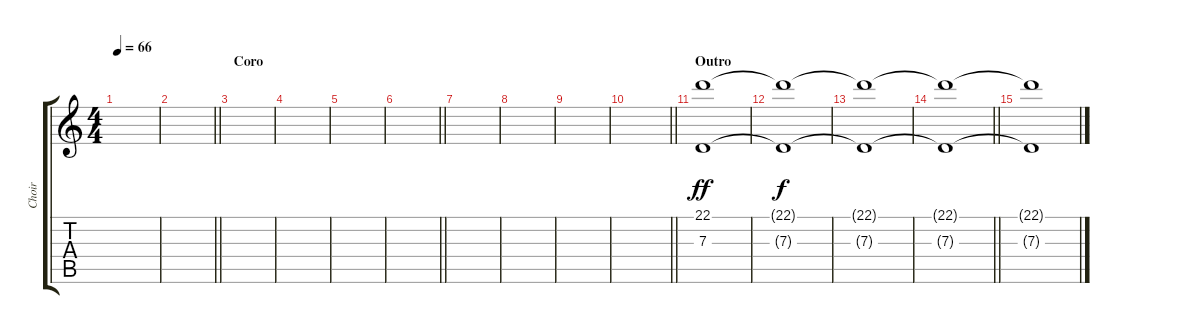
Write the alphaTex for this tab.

\track ("Choir" "Choir") {instrument stringensemble1}
\staff {score tabs}
\tuning (E4 B3 G3 D3 A2 E2) {hide}
\ts (4 4)
\tempo 66
\clef g2
\ks c
|
\barLineRight lightlight
|
\section ("" "Coro")
|
|
|
\barLineRight lightlight
|
|
|
|
\barLineRight lightlight
|
\section ("" "Outro")
(22.1 7.3).1{dy ff volume 8} |
(22.1{t} 7.3{t}).1{dy f} |
(22.1{t} 7.3{t}).1 |
\barLineRight lightlight
(22.1{t} 7.3{t}).1 |
(22.1{t} 7.3{t}).1
